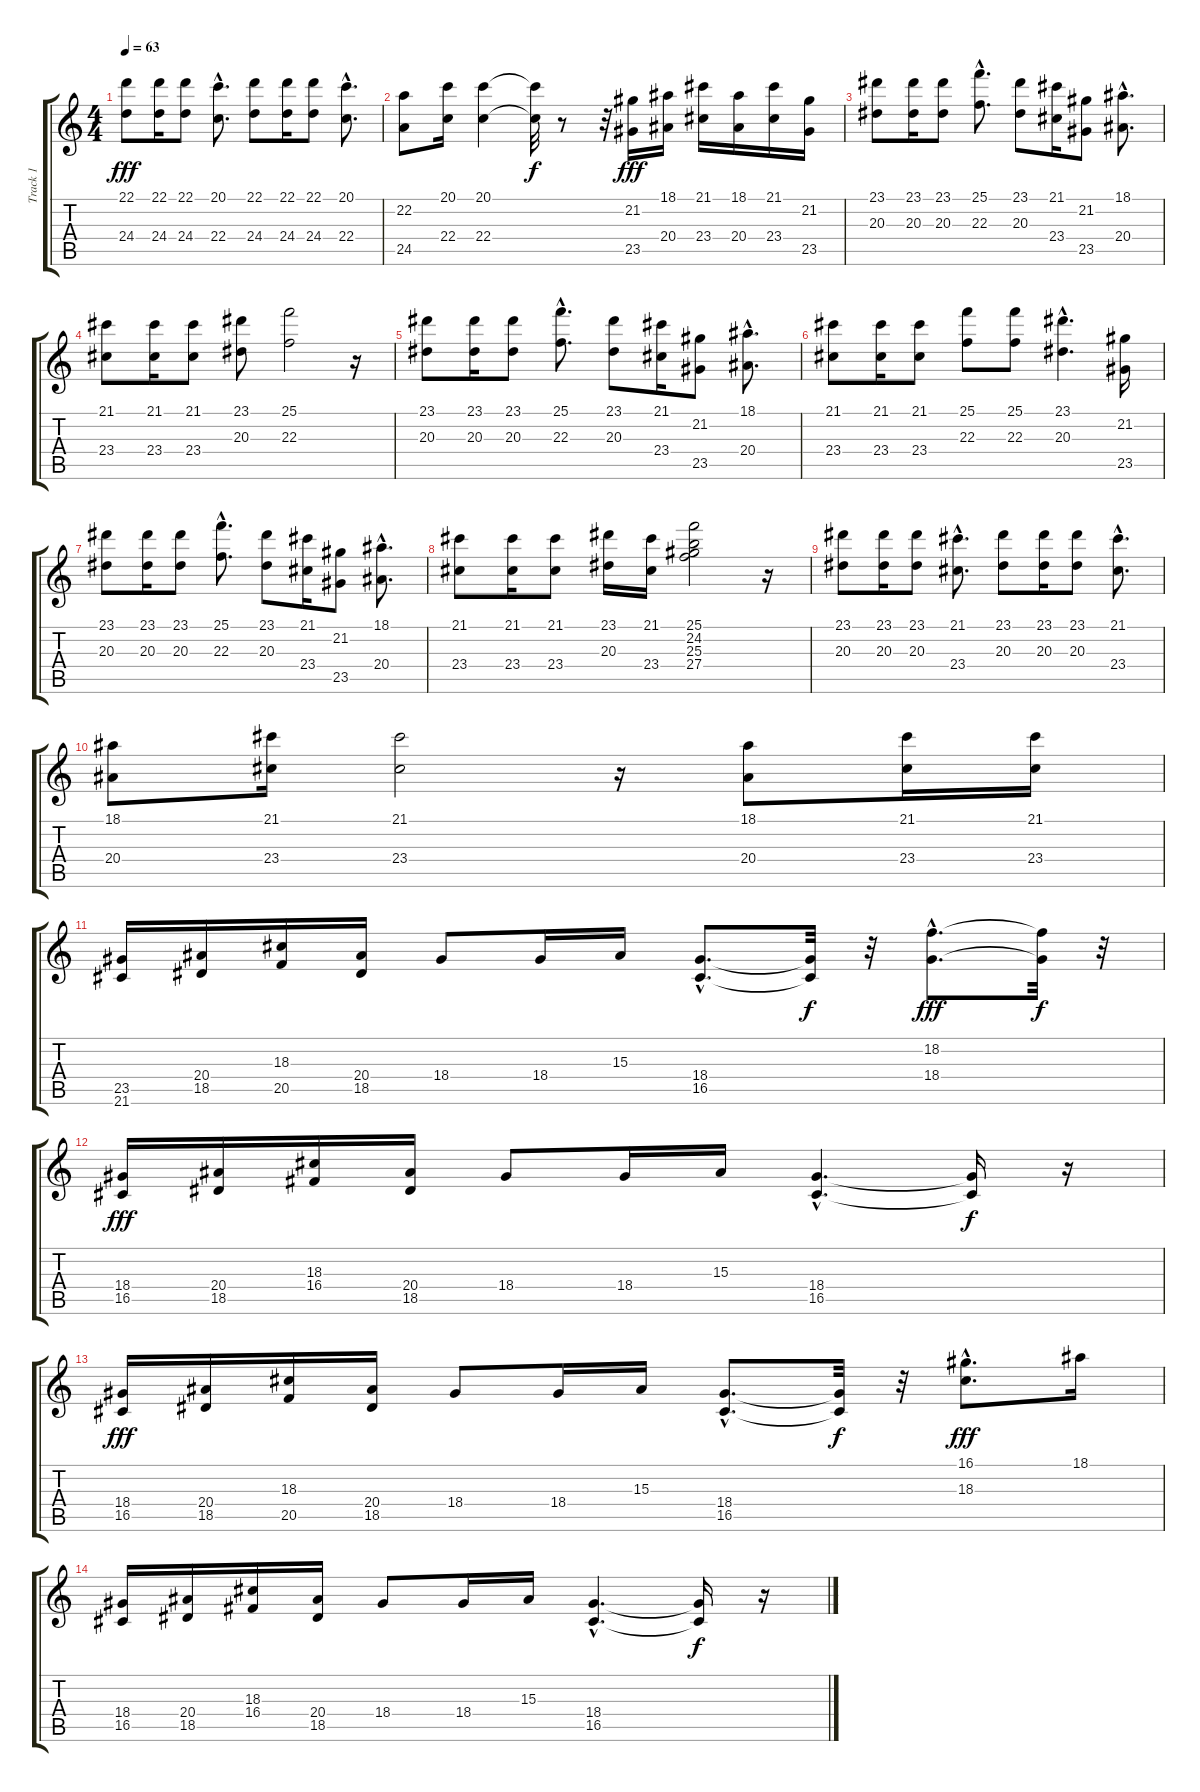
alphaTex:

\track ("Track 1" "Track 1") {instrument acousticgrandpiano}
\staff {score tabs}
\tuning (E4 B3 G3 D3 A2 E2) {hide}
\ts (4 4)
\tempo 63
\clef g2
\ks c
(22.1 24.4).8{dy fff} (22.1 24.4).16 (22.1 24.4).8 (20.1{hac} 22.4{hac}).8{d} (22.1 24.4).8 (22.1 24.4).16 (22.1 24.4).8 (20.1{hac} 22.4{hac}).8{d} |
(22.2 24.5).8 (20.1 22.4).16 (20.1 22.4).4 (20.1{t} 22.4{t}).32{dy f} r.8 r.32 (21.2 23.5).16{dy fff} (18.1 20.4).16 (21.1 23.4).16 (18.1 20.4).16 (21.1 23.4).16 (21.2 23.5).16 |
(23.1 20.3).8 (23.1 20.3).16 (23.1 20.3).8 (25.1{hac} 22.3{hac}).8{d} (23.1 20.3).8 (21.1 23.4).16 (21.2 23.5).8 (18.1{hac} 20.4{hac}).8{d} |
(21.1 23.4).8 (21.1 23.4).16 (21.1 23.4).8 (23.1 20.3).8 (25.1 22.3).2 r.16 |
(23.1 20.3).8 (23.1 20.3).16 (23.1 20.3).8 (25.1{hac} 22.3{hac}).8{d} (23.1 20.3).8 (21.1 23.4).16 (21.2 23.5).8 (18.1{hac} 20.4{hac}).8{d} |
(21.1 23.4).8 (21.1 23.4).16 (21.1 23.4).8 (25.1 22.3).8 (25.1 22.3).8 (23.1{hac} 20.3{hac}).4{d} (21.2 23.5).16 |
(23.1 20.3).8 (23.1 20.3).16 (23.1 20.3).8 (25.1{hac} 22.3{hac}).8{d} (23.1 20.3).8 (21.1 23.4).16 (21.2 23.5).8 (18.1{hac} 20.4{hac}).8{d} |
(21.1 23.4).8 (21.1 23.4).16 (21.1 23.4).8 (23.1 20.3).16 (21.1 23.4).16 (25.1 24.2 25.3 27.4).2 r.16 |
(23.1 20.3).8 (23.1 20.3).16 (23.1 20.3).8 (21.1{hac} 23.4{hac}).8{d} (23.1 20.3).8 (23.1 20.3).16 (23.1 20.3).8 (21.1{hac} 23.4{hac}).8{d} |
(18.1 20.4).8 (21.1 23.4).16 (21.1 23.4).2 r.16 (18.1 20.4).8 (21.1 23.4).16 (21.1 23.4).16 |
(23.5 21.6).16 (20.4 18.5).16 (18.3 20.5).16 (20.4 18.5).16 18.4.8 18.4.16 15.3.16 (18.4{hac} 16.5{hac}).8{d} (18.4{t} 16.5{t}).32{dy f} r.32 (18.2{hac} 18.4{hac}).8{d dy fff} (18.2{t} 18.4{t}).32{dy f} r.32 |
(18.4 16.5).16{dy fff} (20.4 18.5).16 (18.3 16.4).16 (20.4 18.5).16 18.4.8 18.4.16 15.3.16 (18.4{hac} 16.5{hac}).4{d} (18.4{t} 16.5{t}).16{dy f} r.16 |
(18.4 16.5).16{dy fff} (20.4 18.5).16 (18.3 20.5).16 (20.4 18.5).16 18.4.8 18.4.16 15.3.16 (18.4{hac} 16.5{hac}).8{d} (18.4{t} 16.5{t}).32{dy f} r.32 (16.1{hac} 18.3{hac}).8{d dy fff} 18.1.16 |
(18.4 16.5).16 (20.4 18.5).16 (18.3 16.4).16 (20.4 18.5).16 18.4.8 18.4.16 15.3.16 (18.4{hac} 16.5{hac}).4{d} (18.4{t} 16.5{t}).16{dy f} r.16
